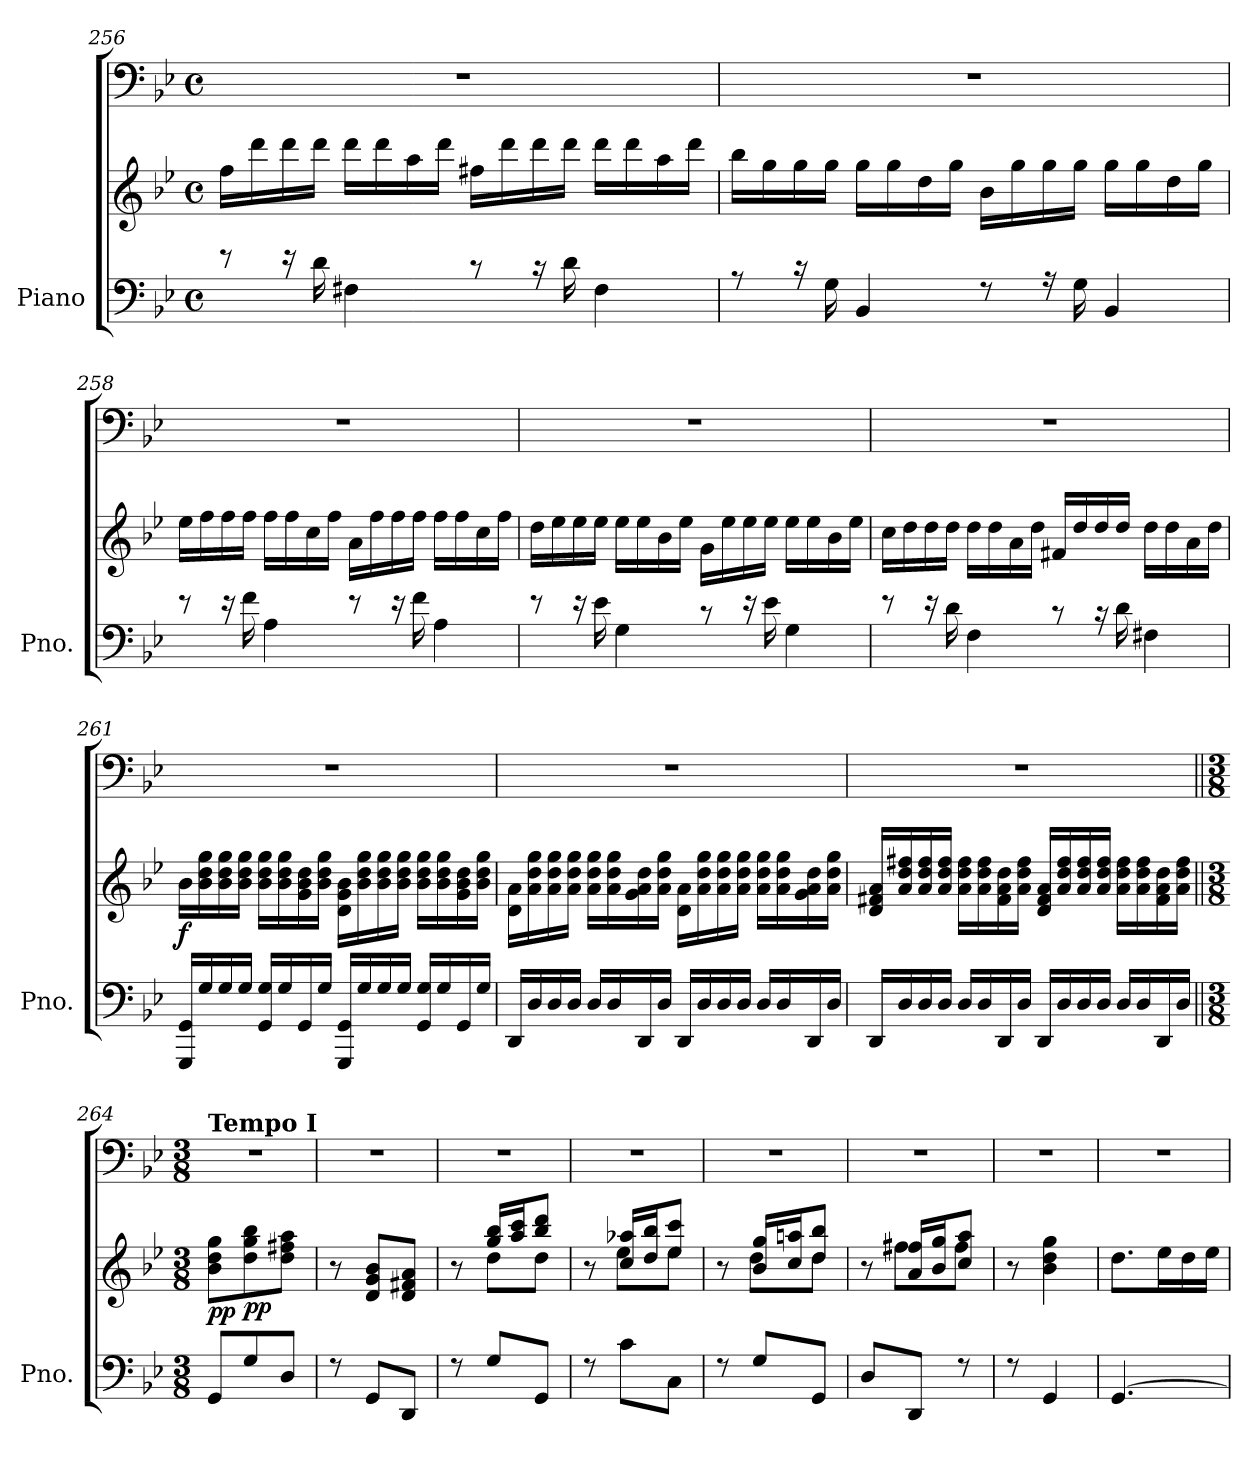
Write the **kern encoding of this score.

**kern	**kern	**kern	**dynam
*part1	*part1	*part1	*part1
*staff3	*staff2	*staff1	*staff1/2/3
*I"Piano	*	*	*
*I'Pno.	*	*	*
*clefF4	*clefG2	*clefF4	*
*k[b-e-]	*k[b-e-]	*k[b-e-]	*
*M4/4	*M4/4	*M4/4	*
*met(c)	*met(c)	*met(c)	*
=256	=256	=256	=256
*^	*	*	*
8r	1ryy	16ff\LL	1r	.
.	.	16ddd\	.	.
16r	.	16ddd\	.	.
16d\	.	16ddd\JJ	.	.
4F#X\	.	16ddd\LL	.	.
.	.	16ddd\	.	.
.	.	16aa\	.	.
.	.	16ddd\JJ	.	.
8r	.	16ff#X\LL	.	.
.	.	16ddd\	.	.
16r	.	16ddd\	.	.
16d\	.	16ddd\JJ	.	.
4F#\	.	16ddd\LL	.	.
.	.	16ddd\	.	.
.	.	16aa\	.	.
.	.	16ddd\JJ	.	.
!!LO:LB:g=z
=257	=257	=257	=257	=257
8r	1ryy	16bb-\LL	1r	.
.	.	16gg\	.	.
16r	.	16gg\	.	.
16G\	.	16gg\JJ	.	.
4BB-/	.	16gg\LL	.	.
.	.	16gg\	.	.
.	.	16dd\	.	.
.	.	16gg\JJ	.	.
8r	.	16b-\LL	.	.
.	.	16gg\	.	.
16r	.	16gg\	.	.
16G\	.	16gg\JJ	.	.
4BB-/	.	16gg\LL	.	.
.	.	16gg\	.	.
.	.	16dd\	.	.
.	.	16gg\JJ	.	.
=258	=258	=258	=258	=258
8r	1ryy	16ee-\LL	1r	.
.	.	16ff\	.	.
16r	.	16ff\	.	.
16f\	.	16ff\JJ	.	.
4A\	.	16ff\LL	.	.
.	.	16ff\	.	.
.	.	16cc\	.	.
.	.	16ff\JJ	.	.
8r	.	16a\LL	.	.
.	.	16ff\	.	.
16r	.	16ff\	.	.
16f\	.	16ff\JJ	.	.
4A\	.	16ff\LL	.	.
.	.	16ff\	.	.
.	.	16cc\	.	.
.	.	16ff\JJ	.	.
!!LO:LB:g=z
=259	=259	=259	=259	=259
8r	1ryy	16dd\LL	1r	.
.	.	16ee-\	.	.
16r	.	16ee-\	.	.
16e-\	.	16ee-\JJ	.	.
4G\	.	16ee-\LL	.	.
.	.	16ee-\	.	.
.	.	16b-\	.	.
.	.	16ee-\JJ	.	.
8r	.	16g\LL	.	.
.	.	16ee-\	.	.
16r	.	16ee-\	.	.
16e-\	.	16ee-\JJ	.	.
4G\	.	16ee-\LL	.	.
.	.	16ee-\	.	.
.	.	16b-\	.	.
.	.	16ee-\JJ	.	.
!!LO:PB:g=z
=260	=260	=260	=260	=260
8r	1ryy	16cc\LL	1r	.
.	.	16dd\	.	.
16r	.	16dd\	.	.
16d\	.	16dd\JJ	.	.
4F\	.	16dd\LL	.	.
.	.	16dd\	.	.
.	.	16a\	.	.
.	.	16dd\JJ	.	.
8r	.	16f#X/LL	.	.
.	.	16dd/	.	.
16r	.	16dd/	.	.
16d\	.	16dd/JJ	.	.
4F#X\	.	16dd\LL	.	.
.	.	16dd\	.	.
.	.	16a\	.	.
.	.	16dd\JJ	.	.
=261	=261	=261	=261	=261
!	!	!	!	!LO:DY:b=2
16GGG/ 16GG/LL	1ryy	16b-\LL	1r	f
16G/	.	16b-\ 16dd\ 16gg\	.	.
16G/	.	16b-\ 16dd\ 16gg\	.	.
16G/JJ	.	16b-\ 16dd\ 16gg\JJ	.	.
16GG/ 16G/LL	.	16b-\ 16dd\ 16gg\LL	.	.
16G/	.	16b-\ 16dd\ 16gg\	.	.
16GG/	.	16g\ 16b-\ 16dd\	.	.
16G/JJ	.	16b-\ 16dd\ 16gg\JJ	.	.
16GGG/ 16GG/LL	.	16d\ 16g\ 16b-\LL	.	.
16G/	.	16b-\ 16dd\ 16gg\	.	.
16G/	.	16b-\ 16dd\ 16gg\	.	.
16G/JJ	.	16b-\ 16dd\ 16gg\JJ	.	.
16GG/ 16G/LL	.	16b-\ 16dd\ 16gg\LL	.	.
16G/	.	16b-\ 16dd\ 16gg\	.	.
16GG/	.	16g\ 16b-\ 16dd\	.	.
16G/JJ	.	16b-\ 16dd\ 16gg\JJ	.	.
!!LO:LB:g=z
=262	=262	=262	=262	=262
16DD/LL	1ryy	16d\ 16a\LL	1r	.
16D/	.	16a\ 16dd\ 16gg\	.	.
16D/	.	16a\ 16dd\ 16gg\	.	.
16D/JJ	.	16a\ 16dd\ 16gg\JJ	.	.
16D/LL	.	16a\ 16dd\ 16gg\LL	.	.
16D/	.	16a\ 16dd\ 16gg\	.	.
16DD/	.	16g\ 16a\ 16dd\	.	.
16D/JJ	.	16a\ 16dd\ 16gg\JJ	.	.
16DD/LL	.	16d\ 16a\LL	.	.
16D/	.	16a\ 16dd\ 16gg\	.	.
16D/	.	16a\ 16dd\ 16gg\	.	.
16D/JJ	.	16a\ 16dd\ 16gg\JJ	.	.
16D/LL	.	16a\ 16dd\ 16gg\LL	.	.
16D/	.	16a\ 16dd\ 16gg\	.	.
16DD/	.	16g\ 16a\ 16dd\	.	.
16D/JJ	.	16a\ 16dd\ 16gg\JJ	.	.
!!LO:LB:g=z
=263	=263	=263	=263	=263
16DD/LL	1ryy	16d/ 16f#X/ 16a/LL	1r	.
16D/	.	16a/ 16dd/ 16ff#X/	.	.
16D/	.	16a/ 16dd/ 16ff#/	.	.
16D/JJ	.	16a/ 16dd/ 16ff#/JJ	.	.
16D/LL	.	16a\ 16dd\ 16ff#\LL	.	.
16D/	.	16a\ 16dd\ 16ff#\	.	.
16DD/	.	16f#\ 16a\ 16dd\	.	.
16D/JJ	.	16a\ 16dd\ 16ff#\JJ	.	.
16DD/LL	.	16d/ 16f#/ 16a/LL	.	.
16D/	.	16a/ 16dd/ 16ff#/	.	.
16D/	.	16a/ 16dd/ 16ff#/	.	.
16D/JJ	.	16a/ 16dd/ 16ff#/JJ	.	.
16D/LL	.	16a\ 16dd\ 16ff#\LL	.	.
16D/	.	16a\ 16dd\ 16ff#\	.	.
16DD/	.	16f#\ 16a\ 16dd\	.	.
16D/JJ	.	16a\ 16dd\ 16ff#\JJ	.	.
=264||	=264||	=264||	=264||	=264||
*M3/8	*	*M3/8	*M3/8	*
!	!	!	!LO:TX:a:B:t=Tempo I	!
!	!	!	!	!LO:DY:b=2
8GG/L	4.ryy	8b-\Z 8dd\Z 8gg\ZL	4.r	pp
!	!	!	!	!LO:DY:b=2
8G/	.	8dd\ 8gg\ 8bb-\	.	pp
8D/J	.	8dd\ 8ff#X\ 8aa\J	.	.
=265	=265	=265	=265	=265
8r	4.ryy	8r	4.r	.
8GG/L	.	8d/ 8g/ 8b-/L	.	.
8DD/J	.	8d/ 8f#X/ 8a/J	.	.
=266	=266	=266	=266	=266
*	*	*	*MM40	*
*	*	*^	*	*
8r	4.ryy	8r	8ryy	4.r	.
8G/L	.	16gg/ 16bb-/LL	8dd\L	.	.
.	.	16aa/ 16ccc/J	.	.	.
8GG/J	.	8bb-/ 8ddd/J	8dd\J	.	.
=267	=267	=267	=267	=267	=267
8r	4.ryy	8r	8ryy	4.r	.
8c\L	.	16cc/ 16aa-X/LL	8ee-\L	.	.
.	.	16dd/ 16bb-/J	.	.	.
8C\J	.	8ee-/ 8ccc/J	8ee-\J	.	.
=268	=268	=268	=268	=268	=268
8r	4.ryy	8r	8ryy	4.r	.
8G/L	.	16b-/ 16gg/LL	8dd\L	.	.
.	.	16cc/ 16aan/J	.	.	.
8GG/J	.	8dd/ 8bb-/J	8dd\J	.	.
!!LO:LB:g=z
=269	=269	=269	=269	=269	=269
8D/L	4.ryy	8r	8ryy	4.r	.
8DD/J	.	16a/ 16ff#X/LL	8ff#\L	.	.
.	.	16b-/ 16gg/J	.	.	.
8r	.	8cc/ 8aa/J	8ff#\J	.	.
!!LO:PB:g=z
=270	=270	=270	=270	=270	=270
!	!	!LO:TX:a:i:t=LA TOTORELLA	!	!	!
!	!	!LO:TX:a:t=e tosto intesa Canta la totorella e'l gardelino.	!	!	!
*	*	*v	*v	*	*
8r	4.ryy	8r	4.r	.
*	*	*	*MM42	*
!	!	!	!	!LO:DY:b=2
!	!	!	!	!LO:DY:n=1:b=2
!	!	!	!	!LO:DY:n=2:b=2
4GG/	.	4b-\ 4dd\ 4gg\	.	other-dynamics mf other-dynamics
=271	=271	=271	=271	=271
[4.GG/	4.ryy	8.dd\L	4.r	.
.	.	16ee-\L	.	.
.	.	16dd\	.	.
.	.	16ee-\JJ	.	.
*v	*v	*	*	*
=	=	=	=
*-	*-	*-	*-
